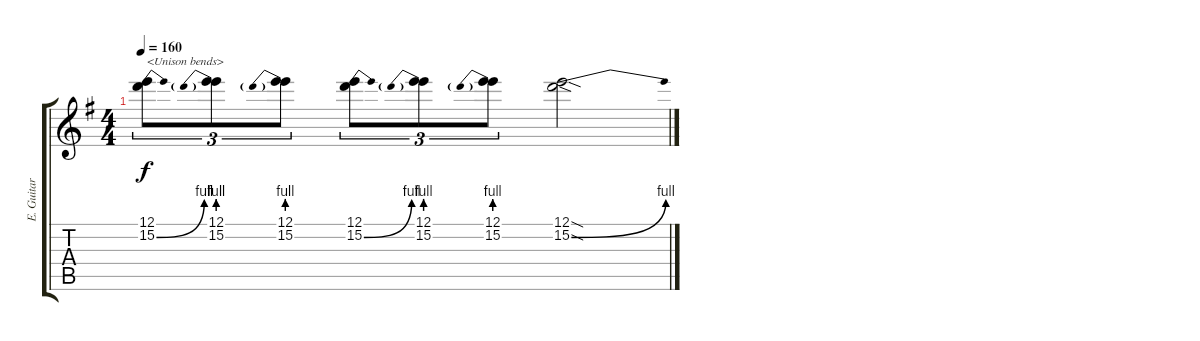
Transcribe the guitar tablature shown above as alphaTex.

\track ("E. Guitar IV" "E. Guitar ") {instrument overdrivenguitar}
\staff {score tabs}
\tuning (E4 B3 G3 D3 A2 E2) {hide}
\ts (4 4)
\tempo 160
\clef g2
\ks eminor
(12.1 15.2{be (bend 0 0 60 4)}).8{tu (3 2) txt "<Unison bends>" dy f} (12.1 15.2{be (prebend 0 4 60 4)}).8{tu (3 2)} (12.1 15.2{be (prebend 0 4 60 4)}).8{tu (3 2)} (12.1 15.2{be (bend 0 0 60 4)}).8{tu (3 2)} (12.1 15.2{be (prebend 0 4 60 4)}).8{tu (3 2)} (12.1 15.2{be (prebend 0 4 60 4)}).8{tu (3 2)} (12.1{sod} 15.2{be (bend 0 0 60 4) sod}).2
